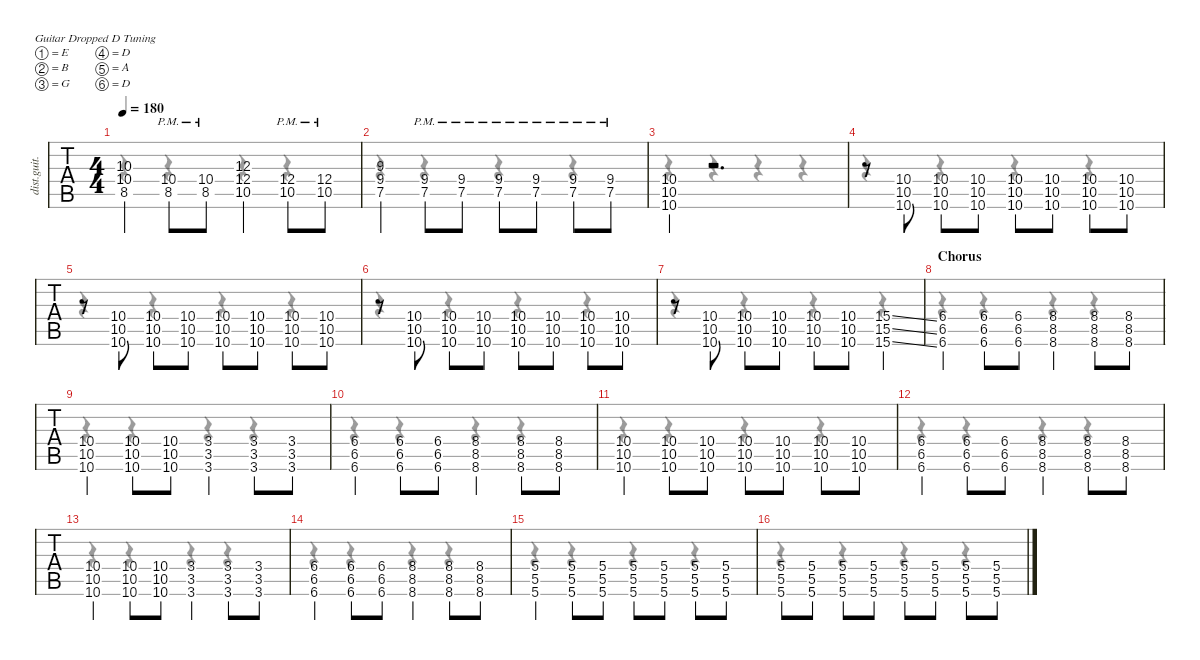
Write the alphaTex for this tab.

\defaultSystemsLayout 4
\hideDynamics
\bracketExtendMode nobrackets
\track ("Rhythm" "dist.guit.") {instrument distortionguitar}
\staff {tabs}
\tuning (E4 B3 G3 D3 A2 D2)
\voice
\ts (4 4)
\tempo 180
\clef g2
\ks c
(10.3 10.4 8.5).4{dy f} (10.4{pm} 8.5{pm}).8 (10.4{pm} 8.5{pm}).8 (12.3 12.4 10.5).4 (12.4{pm} 10.5{pm}).8 (12.4{pm} 10.5{pm}).8 |
(9.3 9.4 7.5).4 (9.4{pm} 7.5{pm}).8 (9.4{pm} 7.5{pm}).8 (9.4{pm} 7.5{pm}).8 (9.4{pm} 7.5{pm}).8 (9.4{pm} 7.5{pm}).8 (9.4{pm} 7.5{pm}).8 |
(10.4 10.5 10.6).4 r.2{d} |
r.8 (10.4 10.5 10.6).8 (10.4 10.5 10.6).8 (10.4 10.5 10.6).8 (10.4 10.5 10.6).8 (10.4 10.5 10.6).8 (10.4 10.5 10.6).8 (10.4 10.5 10.6).8 |
r.8 (10.4 10.5 10.6).8 (10.4 10.5 10.6).8 (10.4 10.5 10.6).8 (10.4 10.5 10.6).8 (10.4 10.5 10.6).8 (10.4 10.5 10.6).8 (10.4 10.5 10.6).8 |
r.8 (10.4 10.5 10.6).8 (10.4 10.5 10.6).8 (10.4 10.5 10.6).8 (10.4 10.5 10.6).8 (10.4 10.5 10.6).8 (10.4 10.5 10.6).8 (10.4 10.5 10.6).8 |
r.8 (10.4 10.5 10.6).8 (10.4 10.5 10.6).8 (10.4 10.5 10.6).8 (10.4 10.5 10.6).8 (10.4 10.5 10.6).8 (15.4{ss} 15.5{ss} 15.6{ss}).4 |
\section ("" "Chorus")
(6.4{acc #} 6.5{acc #} 6.6{acc #}).4 (6.4{acc #} 6.5{acc #} 6.6{acc #}).8 (6.4{acc #} 6.5{acc #} 6.6{acc #}).8 (8.4{acc #} 8.5 8.6{acc #}).4 (8.4{acc #} 8.5 8.6{acc #}).8 (8.4{acc #} 8.5 8.6{acc #}).8 |
(10.4 10.5 10.6).4 (10.4 10.5 10.6).8 (10.4 10.5 10.6).8 (3.4 3.5 3.6).4 (3.4 3.5 3.6).8 (3.4 3.5 3.6).8 |
(6.4{acc #} 6.5{acc #} 6.6{acc #}).4 (6.4{acc #} 6.5{acc #} 6.6{acc #}).8 (6.4{acc #} 6.5{acc #} 6.6{acc #}).8 (8.4{acc #} 8.5 8.6{acc #}).4 (8.4{acc #} 8.5 8.6{acc #}).8 (8.4{acc #} 8.5 8.6{acc #}).8 |
(10.4 10.5 10.6).4 (10.4 10.5 10.6).8 (10.4 10.5 10.6).8 (10.4 10.5 10.6).8 (10.4 10.5 10.6).8 (10.4 10.5 10.6).8 (10.4 10.5 10.6).8 |
(6.4{acc #} 6.5{acc #} 6.6{acc #}).4 (6.4{acc #} 6.5{acc #} 6.6{acc #}).8 (6.4{acc #} 6.5{acc #} 6.6{acc #}).8 (8.4{acc #} 8.5 8.6{acc #}).4 (8.4{acc #} 8.5 8.6{acc #}).8 (8.4{acc #} 8.5 8.6{acc #}).8 |
(10.4 10.5 10.6).4 (10.4 10.5 10.6).8 (10.4 10.5 10.6).8 (3.4 3.5 3.6).4 (3.4 3.5 3.6).8 (3.4 3.5 3.6).8 |
(6.4{acc #} 6.5{acc #} 6.6{acc #}).4 (6.4{acc #} 6.5{acc #} 6.6{acc #}).8 (6.4{acc #} 6.5{acc #} 6.6{acc #}).8 (8.4{acc #} 8.5 8.6{acc #}).4 (8.4{acc #} 8.5 8.6{acc #}).8 (8.4{acc #} 8.5 8.6{acc #}).8 |
(5.4 5.5 5.6).4 (5.4 5.5 5.6).8 (5.4 5.5 5.6).8 (5.4 5.5 5.6).8 (5.4 5.5 5.6).8 (5.4 5.5 5.6).8 (5.4 5.5 5.6).8 |
(5.4 5.5 5.6).8 (5.4 5.5 5.6).8 (5.4 5.5 5.6).8 (5.4 5.5 5.6).8 (5.4 5.5 5.6).8 (5.4 5.5 5.6).8 (5.4 5.5 5.6).8 (5.4 5.5 5.6).8
\voice
\clef g2
\ottava regular
\simile none
\ks c
r.4{dy mf} r.4 r.4 r.4 |
r.4 r.4 r.4 r.4 |
r.4 r.4 r.4 r.4 |
r.4 r.4 r.4 r.4 |
r.4 r.4 r.4 r.4 |
r.4 r.4 r.4 r.4 |
r.4 r.4 r.4 r.4 |
r.4 r.4 r.4 r.4 |
r.4 r.4 r.4 r.4 |
r.4 r.4 r.4 r.4 |
r.4 r.4 r.4 r.4 |
r.4 r.4 r.4 r.4 |
r.4 r.4 r.4 r.4 |
r.4 r.4 r.4 r.4 |
r.4 r.4 r.4 r.4 |
r.4 r.4 r.4 r.4
